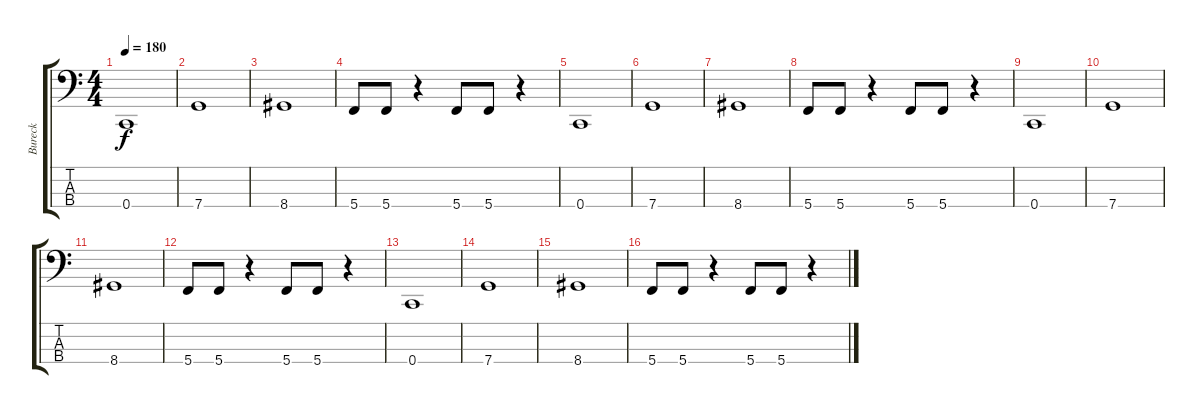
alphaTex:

\track ("Bureck" "Bureck") {instrument electricbassfinger}
\staff {score tabs}
\tuning (F2 C2 G1 C1) {hide}
\ts (4 4)
\tempo 180
\clef f4
\ks c
0.4.1{dy f} |
7.4.1 |
8.4.1 |
5.4.8 5.4.8 r.4 5.4.8 5.4.8 r.4 |
0.4.1 |
7.4.1 |
8.4.1 |
5.4.8 5.4.8 r.4 5.4.8 5.4.8 r.4 |
0.4.1 |
7.4.1 |
8.4.1 |
5.4.8 5.4.8 r.4 5.4.8 5.4.8 r.4 |
0.4.1 |
7.4.1 |
8.4.1 |
5.4.8 5.4.8 r.4 5.4.8 5.4.8 r.4
